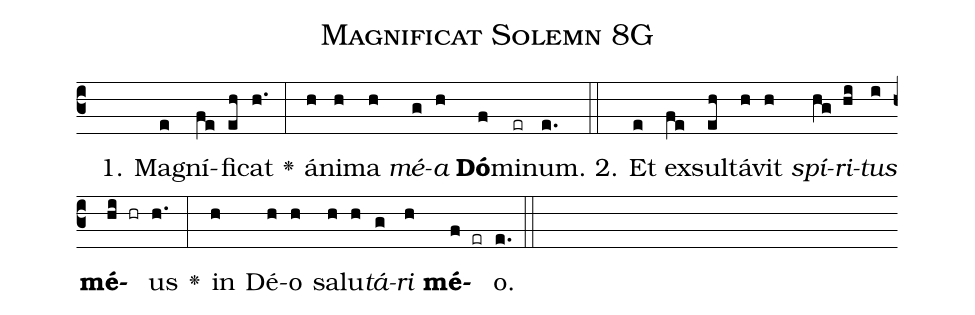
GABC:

name: Magnificat Solemn 8G;
office-part: Magnificat;
%%
% The syntax in this part is called gabc. Please refer to http://home.gna.org/gregorio/gabc/#basis

(c3)()() 1. M{a}(e)gní(fe)fi(eh)cat(h.) <v>\greheightstar</v>(:) á(h)ni(h)ma(h) <i>mé</i>(g)<i>a</i>(h) <b>Dó</b>(f)mi(er)num.(e.) (::)
2. Et(e) ex(fe)sul(eh)tá(h)vit(h) <i>spí</i>(hg)<i>ri</i>(hi)<i>tus</i>(i) <b>mé</b>(hi hr)us(h.) <v>\greheightstar</v>(:) in(h) Dé(h)o(h) sa(h)lu(h)<i>tá</i>(g)<i>ri</i>(h) <b>mé</b>(f er)o.(e.) (::)

%E(j) u(j) o(i) u(j) a(h) e.(g.) (::)

%Mediant of 1 accent with 3 preperatory syllables
%Termination of 1 accent with 2 preperatory syllables
